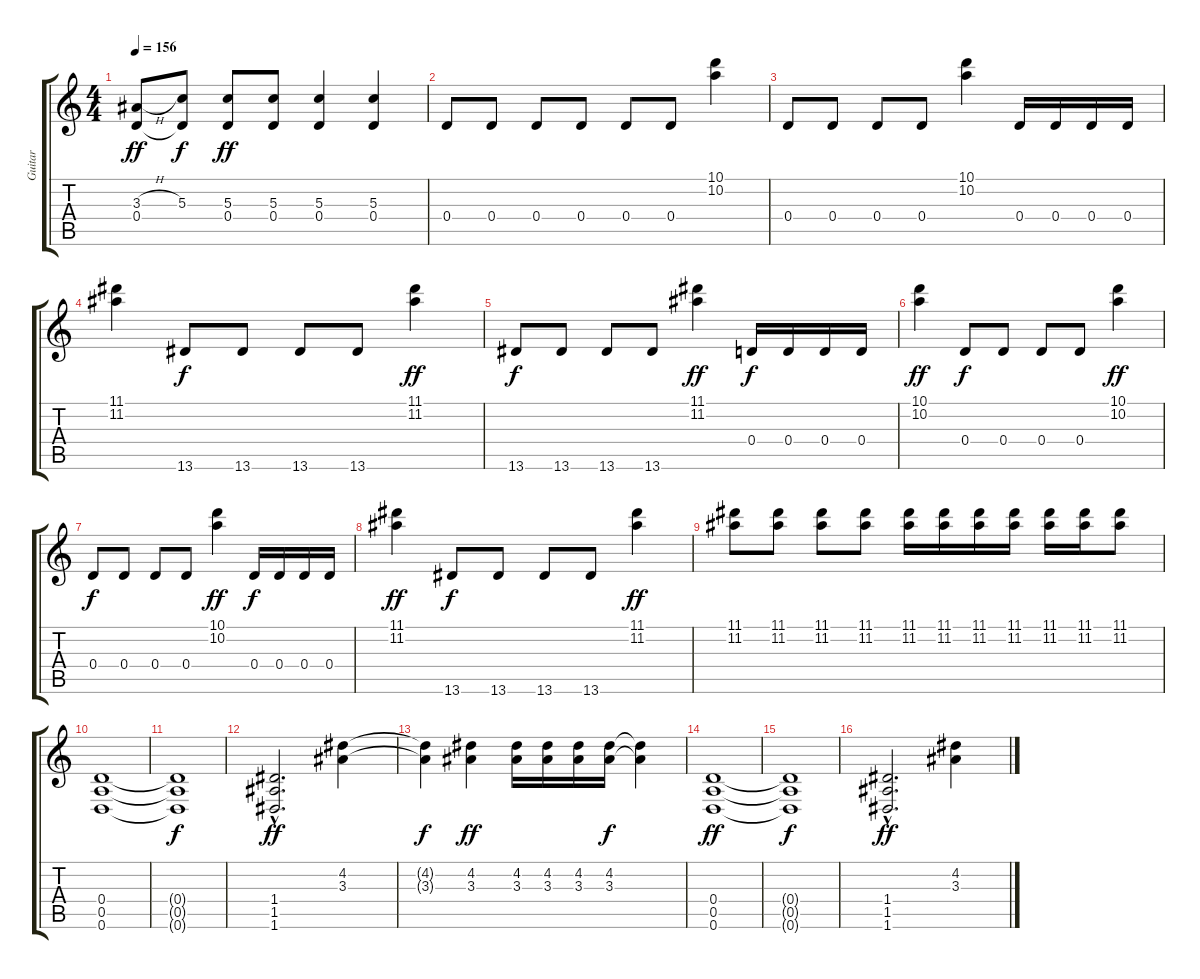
\track ("Guitar              " "Guitar    ") {instrument distortionguitar}
\staff {score tabs}
\tuning (E4 B3 G3 D3 A2 D2) {hide}
\ts (4 4)
\tempo 156
\clef g2
\ks c
(3.3{h} 0.4).8{dy ff} (5.3 0.4{t}).8{dy f} (5.3 0.4).8{dy ff} (5.3 0.4).8 (5.3 0.4).4 (5.3 0.4).4 |
0.4.8 0.4.8 0.4.8 0.4.8 0.4.8 0.4.8 (10.1 10.2).4 |
0.4.8 0.4.8 0.4.8 0.4.8 (10.1 10.2).4 0.4.16 0.4.16 0.4.16 0.4.16 |
(11.1 11.2).4 13.6.8{dy f} 13.6.8 13.6.8 13.6.8 (11.1 11.2).4{dy ff} |
13.6.8{dy f} 13.6.8 13.6.8 13.6.8 (11.1 11.2).4{dy ff} 0.4.16{dy f} 0.4.16 0.4.16 0.4.16 |
(10.1 10.2).4{dy ff} 0.4.8{dy f} 0.4.8 0.4.8 0.4.8 (10.1 10.2).4{dy ff} |
0.4.8{dy f} 0.4.8 0.4.8 0.4.8 (10.1 10.2).4{dy ff} 0.4.16{dy f} 0.4.16 0.4.16 0.4.16 |
(11.1 11.2).4{dy ff} 13.6.8{dy f} 13.6.8 13.6.8 13.6.8 (11.1 11.2).4{dy ff} |
(11.1 11.2).8 (11.1 11.2).8 (11.1 11.2).8 (11.1 11.2).8 (11.1 11.2).16 (11.1 11.2).16 (11.1 11.2).16 (11.1 11.2).16 (11.1 11.2).16 (11.1 11.2).16 (11.1 11.2).8 |
(0.4 0.5 0.6).1 |
(0.4{t} 0.5{t} 0.6{t}).1{dy f} |
(1.4 1.5 1.6{hac}).2{d dy ff} (4.2 3.3).4 |
(4.2{t} 3.3{t}).4{dy f} (4.2 3.3).4{dy ff} (4.2 3.3).16 (4.2 3.3).16 (4.2 3.3).16 (4.2 3.3).16{dy f} (4.2{t} 3.3{t}).4 |
(0.4 0.5 0.6).1{dy ff} |
(0.4{t} 0.5{t} 0.6{t}).1{dy f} |
(1.4 1.5 1.6{hac}).2{d dy ff} (4.2 3.3).4
